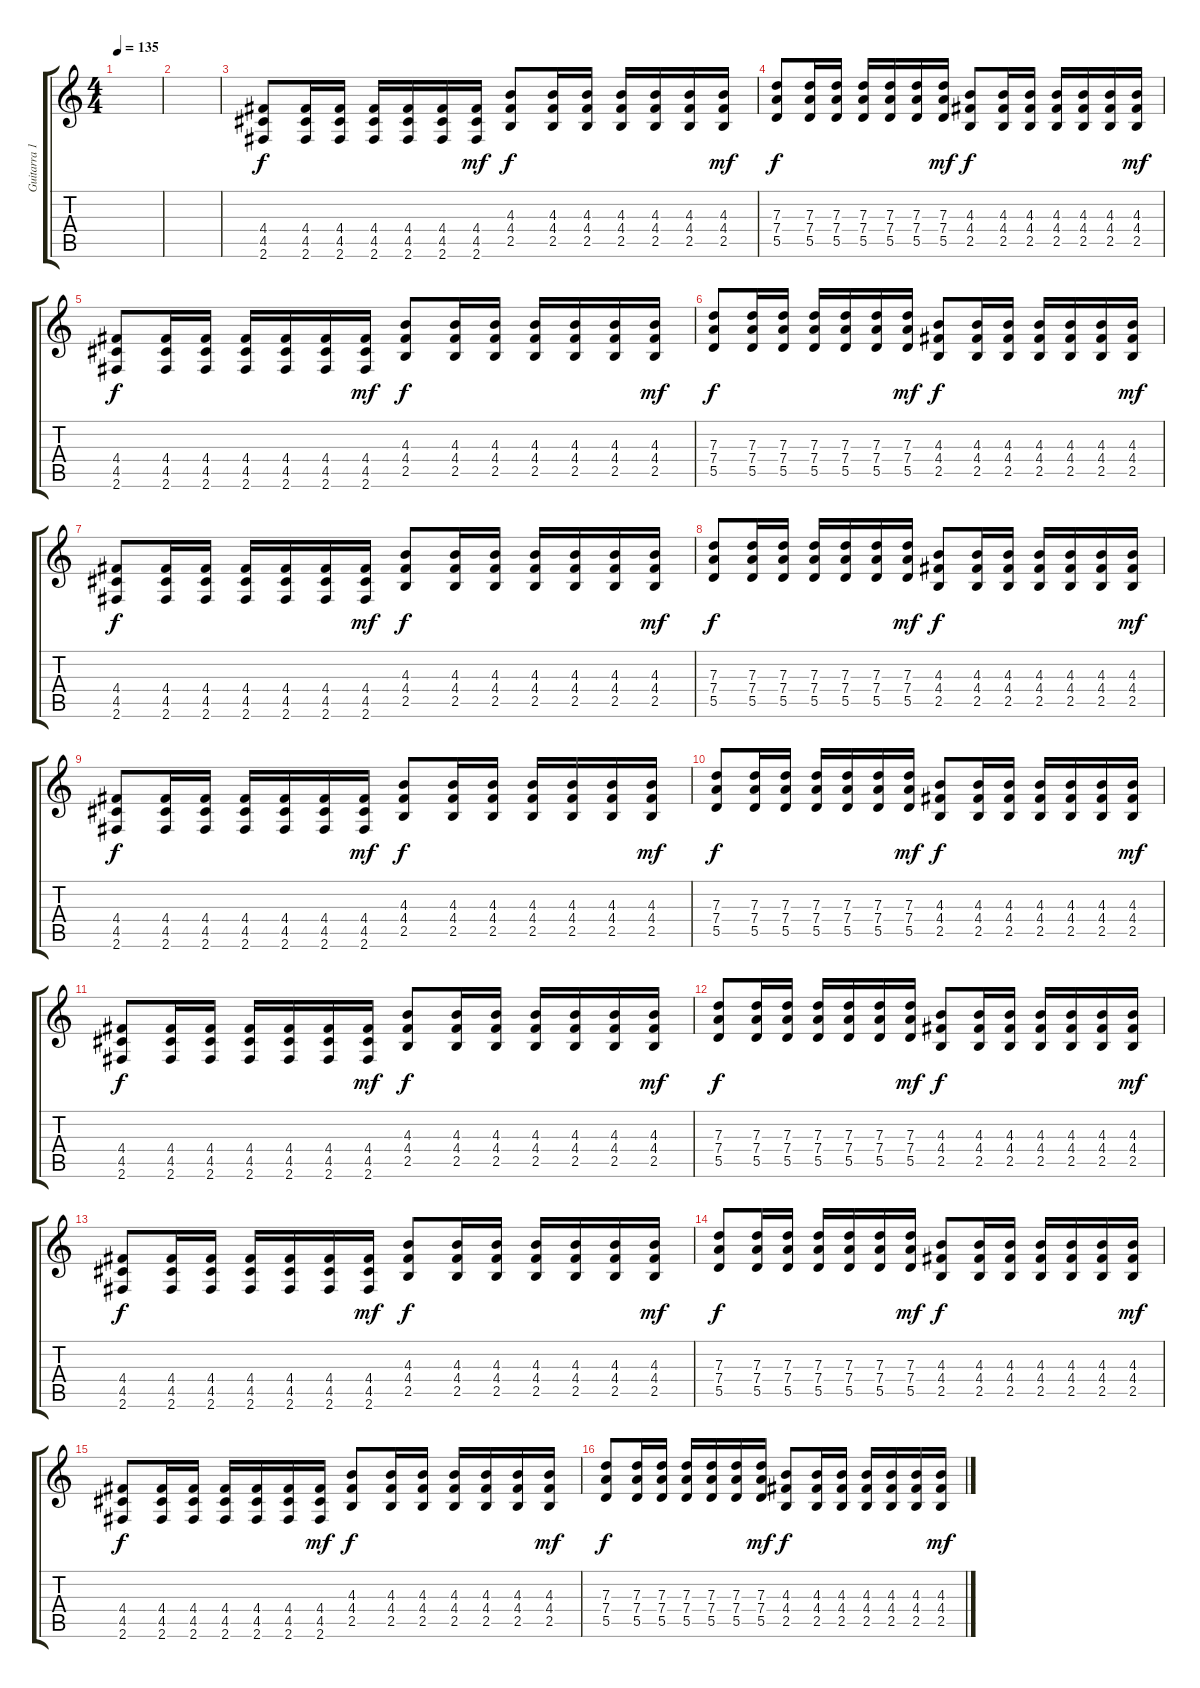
\track ("Guitarra 1" "Guitarra 1") {instrument electricguitarjazz}
\staff {score tabs}
\tuning (E4 B3 G3 D3 A2 E2) {hide}
\ts (4 4)
\tempo 135
\clef g2
\ks c
|
|
(4.4 4.5 2.6).8 (4.4 4.5 2.6).16 (4.4 4.5 2.6).16 (4.4 4.5 2.6).16 (4.4 4.5 2.6).16 (4.4 4.5 2.6).16 (4.4 4.5 2.6).16{dy mf} (4.3 4.4 2.5).8{dy f} (4.3 4.4 2.5).16 (4.3 4.4 2.5).16 (4.3 4.4 2.5).16 (4.3 4.4 2.5).16 (4.3 4.4 2.5).16 (4.3 4.4 2.5).16{dy mf} |
(7.3 7.4 5.5).8{dy f} (7.3 7.4 5.5).16 (7.3 7.4 5.5).16 (7.3 7.4 5.5).16 (7.3 7.4 5.5).16 (7.3 7.4 5.5).16 (7.3 7.4 5.5).16{dy mf} (4.3 4.4 2.5).8{dy f} (4.3 4.4 2.5).16 (4.3 4.4 2.5).16 (4.3 4.4 2.5).16 (4.3 4.4 2.5).16 (4.3 4.4 2.5).16 (4.3 4.4 2.5).16{dy mf} |
(4.4 4.5 2.6).8{dy f} (4.4 4.5 2.6).16 (4.4 4.5 2.6).16 (4.4 4.5 2.6).16 (4.4 4.5 2.6).16 (4.4 4.5 2.6).16 (4.4 4.5 2.6).16{dy mf} (4.3 4.4 2.5).8{dy f} (4.3 4.4 2.5).16 (4.3 4.4 2.5).16 (4.3 4.4 2.5).16 (4.3 4.4 2.5).16 (4.3 4.4 2.5).16 (4.3 4.4 2.5).16{dy mf} |
(7.3 7.4 5.5).8{dy f} (7.3 7.4 5.5).16 (7.3 7.4 5.5).16 (7.3 7.4 5.5).16 (7.3 7.4 5.5).16 (7.3 7.4 5.5).16 (7.3 7.4 5.5).16{dy mf} (4.3 4.4 2.5).8{dy f} (4.3 4.4 2.5).16 (4.3 4.4 2.5).16 (4.3 4.4 2.5).16 (4.3 4.4 2.5).16 (4.3 4.4 2.5).16 (4.3 4.4 2.5).16{dy mf} |
(4.4 4.5 2.6).8{dy f} (4.4 4.5 2.6).16 (4.4 4.5 2.6).16 (4.4 4.5 2.6).16 (4.4 4.5 2.6).16 (4.4 4.5 2.6).16 (4.4 4.5 2.6).16{dy mf} (4.3 4.4 2.5).8{dy f} (4.3 4.4 2.5).16 (4.3 4.4 2.5).16 (4.3 4.4 2.5).16 (4.3 4.4 2.5).16 (4.3 4.4 2.5).16 (4.3 4.4 2.5).16{dy mf} |
(7.3 7.4 5.5).8{dy f} (7.3 7.4 5.5).16 (7.3 7.4 5.5).16 (7.3 7.4 5.5).16 (7.3 7.4 5.5).16 (7.3 7.4 5.5).16 (7.3 7.4 5.5).16{dy mf} (4.3 4.4 2.5).8{dy f} (4.3 4.4 2.5).16 (4.3 4.4 2.5).16 (4.3 4.4 2.5).16 (4.3 4.4 2.5).16 (4.3 4.4 2.5).16 (4.3 4.4 2.5).16{dy mf} |
(4.4 4.5 2.6).8{dy f} (4.4 4.5 2.6).16 (4.4 4.5 2.6).16 (4.4 4.5 2.6).16 (4.4 4.5 2.6).16 (4.4 4.5 2.6).16 (4.4 4.5 2.6).16{dy mf} (4.3 4.4 2.5).8{dy f} (4.3 4.4 2.5).16 (4.3 4.4 2.5).16 (4.3 4.4 2.5).16 (4.3 4.4 2.5).16 (4.3 4.4 2.5).16 (4.3 4.4 2.5).16{dy mf} |
(7.3 7.4 5.5).8{dy f} (7.3 7.4 5.5).16 (7.3 7.4 5.5).16 (7.3 7.4 5.5).16 (7.3 7.4 5.5).16 (7.3 7.4 5.5).16 (7.3 7.4 5.5).16{dy mf} (4.3 4.4 2.5).8{dy f} (4.3 4.4 2.5).16 (4.3 4.4 2.5).16 (4.3 4.4 2.5).16 (4.3 4.4 2.5).16 (4.3 4.4 2.5).16 (4.3 4.4 2.5).16{dy mf} |
(4.4 4.5 2.6).8{dy f} (4.4 4.5 2.6).16 (4.4 4.5 2.6).16 (4.4 4.5 2.6).16 (4.4 4.5 2.6).16 (4.4 4.5 2.6).16 (4.4 4.5 2.6).16{dy mf} (4.3 4.4 2.5).8{dy f} (4.3 4.4 2.5).16 (4.3 4.4 2.5).16 (4.3 4.4 2.5).16 (4.3 4.4 2.5).16 (4.3 4.4 2.5).16 (4.3 4.4 2.5).16{dy mf} |
(7.3 7.4 5.5).8{dy f} (7.3 7.4 5.5).16 (7.3 7.4 5.5).16 (7.3 7.4 5.5).16 (7.3 7.4 5.5).16 (7.3 7.4 5.5).16 (7.3 7.4 5.5).16{dy mf} (4.3 4.4 2.5).8{dy f} (4.3 4.4 2.5).16 (4.3 4.4 2.5).16 (4.3 4.4 2.5).16 (4.3 4.4 2.5).16 (4.3 4.4 2.5).16 (4.3 4.4 2.5).16{dy mf} |
(4.4 4.5 2.6).8{dy f} (4.4 4.5 2.6).16 (4.4 4.5 2.6).16 (4.4 4.5 2.6).16 (4.4 4.5 2.6).16 (4.4 4.5 2.6).16 (4.4 4.5 2.6).16{dy mf} (4.3 4.4 2.5).8{dy f} (4.3 4.4 2.5).16 (4.3 4.4 2.5).16 (4.3 4.4 2.5).16 (4.3 4.4 2.5).16 (4.3 4.4 2.5).16 (4.3 4.4 2.5).16{dy mf} |
(7.3 7.4 5.5).8{dy f} (7.3 7.4 5.5).16 (7.3 7.4 5.5).16 (7.3 7.4 5.5).16 (7.3 7.4 5.5).16 (7.3 7.4 5.5).16 (7.3 7.4 5.5).16{dy mf} (4.3 4.4 2.5).8{dy f} (4.3 4.4 2.5).16 (4.3 4.4 2.5).16 (4.3 4.4 2.5).16 (4.3 4.4 2.5).16 (4.3 4.4 2.5).16 (4.3 4.4 2.5).16{dy mf} |
(4.4 4.5 2.6).8{dy f} (4.4 4.5 2.6).16 (4.4 4.5 2.6).16 (4.4 4.5 2.6).16 (4.4 4.5 2.6).16 (4.4 4.5 2.6).16 (4.4 4.5 2.6).16{dy mf} (4.3 4.4 2.5).8{dy f} (4.3 4.4 2.5).16 (4.3 4.4 2.5).16 (4.3 4.4 2.5).16 (4.3 4.4 2.5).16 (4.3 4.4 2.5).16 (4.3 4.4 2.5).16{dy mf} |
(7.3 7.4 5.5).8{dy f} (7.3 7.4 5.5).16 (7.3 7.4 5.5).16 (7.3 7.4 5.5).16 (7.3 7.4 5.5).16 (7.3 7.4 5.5).16 (7.3 7.4 5.5).16{dy mf} (4.3 4.4 2.5).8{dy f} (4.3 4.4 2.5).16 (4.3 4.4 2.5).16 (4.3 4.4 2.5).16 (4.3 4.4 2.5).16 (4.3 4.4 2.5).16 (4.3 4.4 2.5).16{dy mf}
